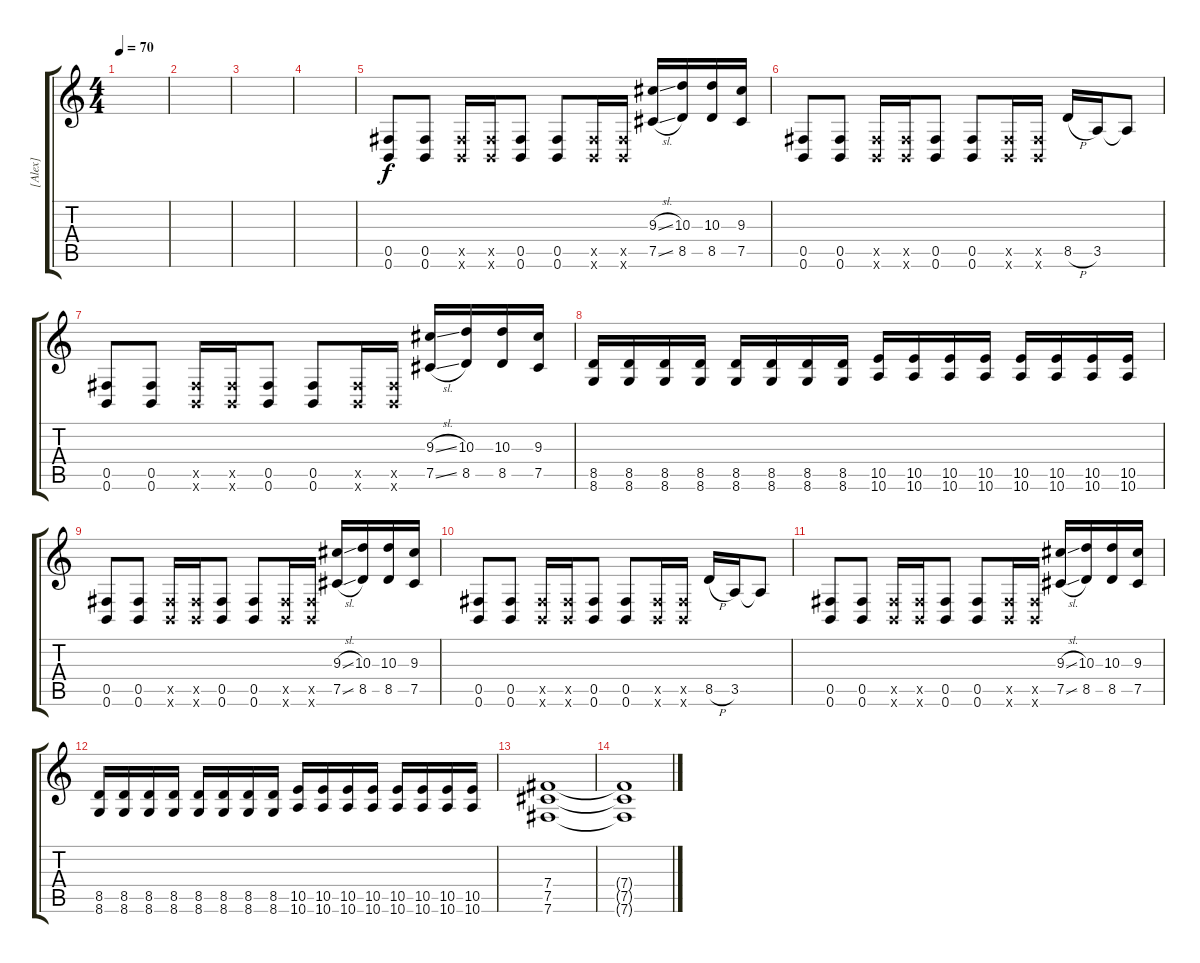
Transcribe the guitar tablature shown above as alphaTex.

\track ("[Alex]" "[Alex]") {instrument distortionguitar}
\staff {score tabs}
\tuning (Db4 Ab3 E3 B2 Gb2 B1) {hide}
\ts (4 4)
\tempo 70
\clef g2
\ks c
|
|
|
|
(0.5 0.6).8 (0.5 0.6).8 (0.5{x} 0.6{x}).16 (0.5{x} 0.6{x}).16 (0.5 0.6).8 (0.5 0.6).8 (0.5{x} 0.6{x}).16 (0.5{x} 0.6{x}).16 (9.3{sl} 7.5{sl}).16 (10.3 8.5).16 (10.3 8.5).16 (9.3 7.5).16 |
(0.5 0.6).8 (0.5 0.6).8 (0.5{x} 0.6{x}).16 (0.5{x} 0.6{x}).16 (0.5 0.6).8 (0.5 0.6).8 (0.5{x} 0.6{x}).16 (0.5{x} 0.6{x}).16 8.5{h}.16 3.5.16 3.5{t}.8 |
(0.5 0.6).8 (0.5 0.6).8 (0.5{x} 0.6{x}).16 (0.5{x} 0.6{x}).16 (0.5 0.6).8 (0.5 0.6).8 (0.5{x} 0.6{x}).16 (0.5{x} 0.6{x}).16 (9.3{sl} 7.5{sl}).16 (10.3 8.5).16 (10.3 8.5).16 (9.3 7.5).16 |
(8.5 8.6).16 (8.5 8.6).16 (8.5 8.6).16 (8.5 8.6).16 (8.5 8.6).16 (8.5 8.6).16 (8.5 8.6).16 (8.5 8.6).16 (10.5 10.6).16 (10.5 10.6).16 (10.5 10.6).16 (10.5 10.6).16 (10.5 10.6).16 (10.5 10.6).16 (10.5 10.6).16 (10.5 10.6).16 |
(0.5 0.6).8 (0.5 0.6).8 (0.5{x} 0.6{x}).16 (0.5{x} 0.6{x}).16 (0.5 0.6).8 (0.5 0.6).8 (0.5{x} 0.6{x}).16 (0.5{x} 0.6{x}).16 (9.3{sl} 7.5{sl}).16 (10.3 8.5).16 (10.3 8.5).16 (9.3 7.5).16 |
(0.5 0.6).8 (0.5 0.6).8 (0.5{x} 0.6{x}).16 (0.5{x} 0.6{x}).16 (0.5 0.6).8 (0.5 0.6).8 (0.5{x} 0.6{x}).16 (0.5{x} 0.6{x}).16 8.5{h}.16 3.5.16 3.5{t}.8 |
(0.5 0.6).8 (0.5 0.6).8 (0.5{x} 0.6{x}).16 (0.5{x} 0.6{x}).16 (0.5 0.6).8 (0.5 0.6).8 (0.5{x} 0.6{x}).16 (0.5{x} 0.6{x}).16 (9.3{sl} 7.5{sl}).16 (10.3 8.5).16 (10.3 8.5).16 (9.3 7.5).16 |
(8.5 8.6).16 (8.5 8.6).16 (8.5 8.6).16 (8.5 8.6).16 (8.5 8.6).16 (8.5 8.6).16 (8.5 8.6).16 (8.5 8.6).16 (10.5 10.6).16 (10.5 10.6).16 (10.5 10.6).16 (10.5 10.6).16 (10.5 10.6).16 (10.5 10.6).16 (10.5 10.6).16 (10.5 10.6).16 |
(7.4 7.5 7.6).1{volume 0} |
(7.4{t} 7.5{t} 7.6{t}).1
